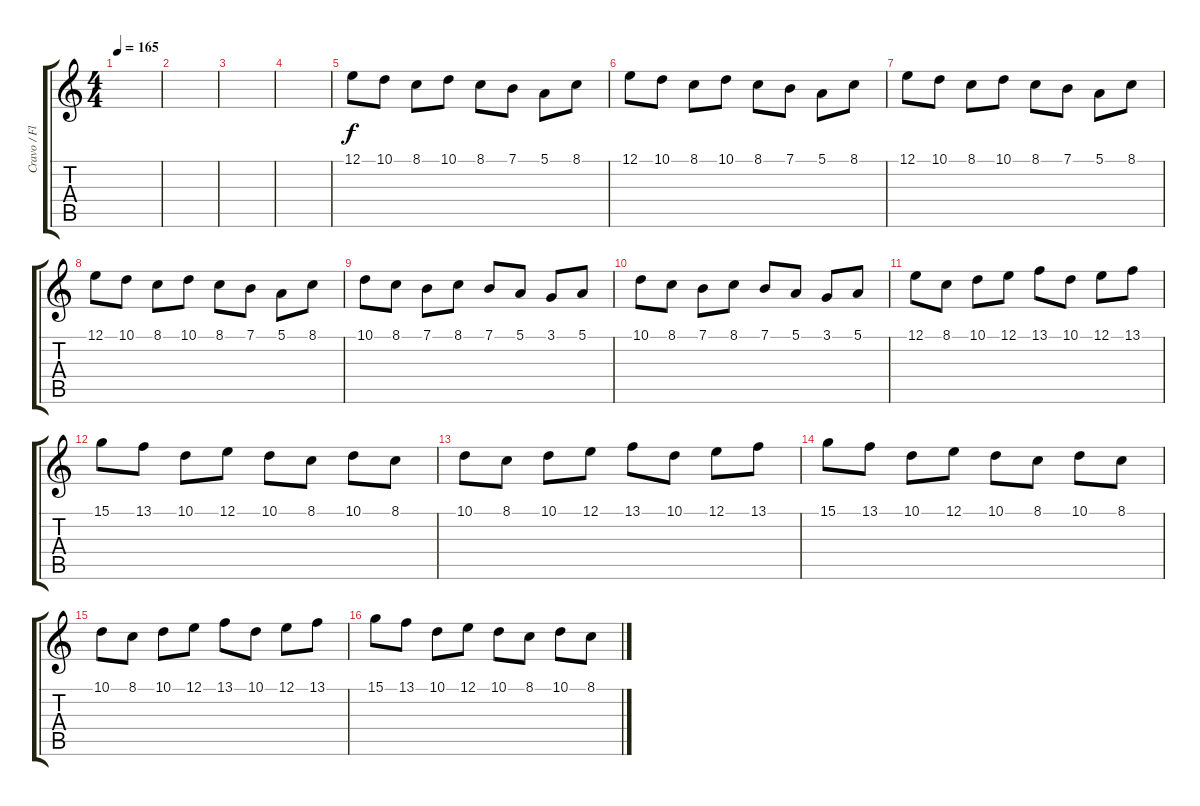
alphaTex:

\track ("Cravo / Flauta" "Cravo / Fl") {instrument panflute}
\staff {score tabs}
\tuning (E4 B3 G3 D3 A2 E2) {hide}
\ts (4 4)
\tempo 165
\clef g2
\ks c
|
|
|
|
12.1.8{volume 10 instrument harpsichord} 10.1.8 8.1.8 10.1.8 8.1.8 7.1.8 5.1.8 8.1.8 |
12.1.8 10.1.8 8.1.8 10.1.8 8.1.8 7.1.8 5.1.8 8.1.8 |
12.1.8 10.1.8 8.1.8 10.1.8 8.1.8 7.1.8 5.1.8 8.1.8 |
12.1.8 10.1.8 8.1.8 10.1.8 8.1.8 7.1.8 5.1.8 8.1.8 |
10.1.8 8.1.8 7.1.8 8.1.8 7.1.8 5.1.8 3.1.8 5.1.8 |
10.1.8 8.1.8 7.1.8 8.1.8 7.1.8 5.1.8 3.1.8 5.1.8 |
12.1.8 8.1.8 10.1.8 12.1.8 13.1.8 10.1.8 12.1.8 13.1.8 |
15.1.8 13.1.8 10.1.8 12.1.8 10.1.8 8.1.8 10.1.8 8.1.8 |
10.1.8 8.1.8 10.1.8 12.1.8 13.1.8 10.1.8 12.1.8 13.1.8 |
15.1.8 13.1.8 10.1.8 12.1.8 10.1.8 8.1.8 10.1.8 8.1.8 |
10.1.8 8.1.8 10.1.8 12.1.8 13.1.8 10.1.8 12.1.8 13.1.8 |
15.1.8 13.1.8 10.1.8 12.1.8 10.1.8 8.1.8 10.1.8 8.1.8
